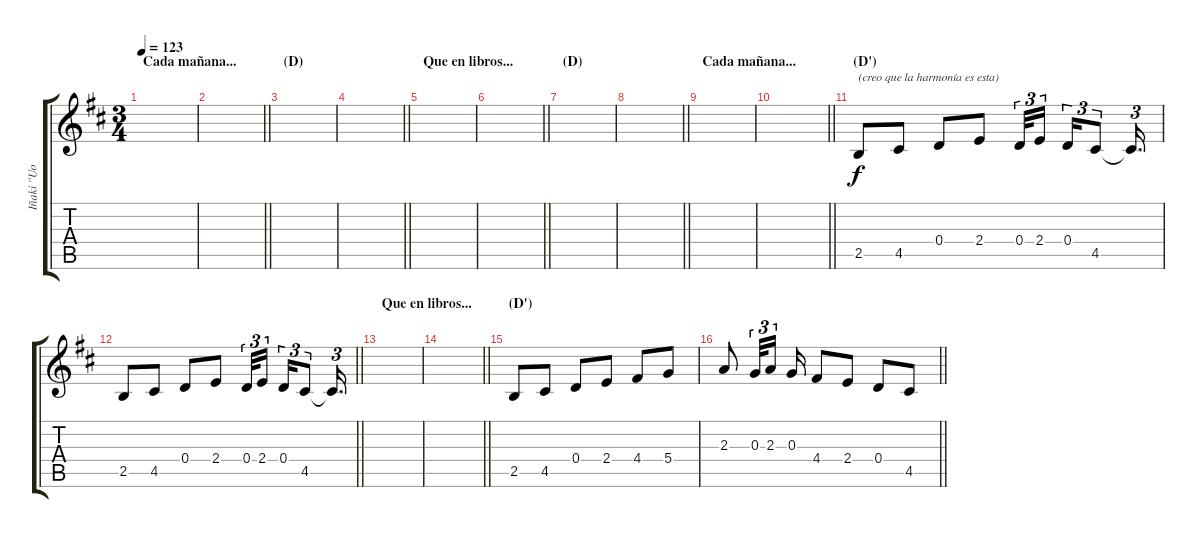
\track ("Iñaki ''Uoho'' Antón - Harmonías" "Iñaki ''Uo") {instrument distortionguitar}
\staff {score tabs}
\tuning (E4 B3 G3 D3 A2 E2) {hide}
\ts (3 4)
\section ("" "Cada mañana...")
\tempo 123
\clef g2
\ks bminor
|
\barLineRight lightlight
|
\section ("" "(D)")
|
\barLineRight lightlight
|
\section ("" "Que en libros...")
|
\barLineRight lightlight
|
\section ("" "(D)")
|
\barLineRight lightlight
|
\section ("" "Cada mañana...")
|
\barLineRight lightlight
|
\section ("" "(D')")
2.5.8{txt "(creo que la harmonía es esta)" volume 6} 4.5.8 0.4.8 2.4.8 0.4.32{tu (3 2)} 2.4.16{tu (3 2) beam splitsecondary} 0.4.16{tu (3 2)} 4.5.8{tu (3 2)} 4.5{t}.16{d tu (3 2)} |
\barLineRight lightlight
2.5.8 4.5.8 0.4.8 2.4.8 0.4.32{tu (3 2)} 2.4.16{tu (3 2) beam splitsecondary} 0.4.16{tu (3 2)} 4.5.8{tu (3 2)} 4.5{t}.16{d tu (3 2)} |
\section ("" "Que en libros...")
|
\barLineRight lightlight
|
\section ("" "(D')")
2.5.8 4.5.8 0.4.8 2.4.8 4.4.8 5.4.8 |
\barLineRight lightlight
2.3.8 0.3.32{tu (3 2)} 2.3.16{tu (3 2) beam splitsecondary} 0.3.16 4.4.8 2.4.8 0.4.8 4.5.8
